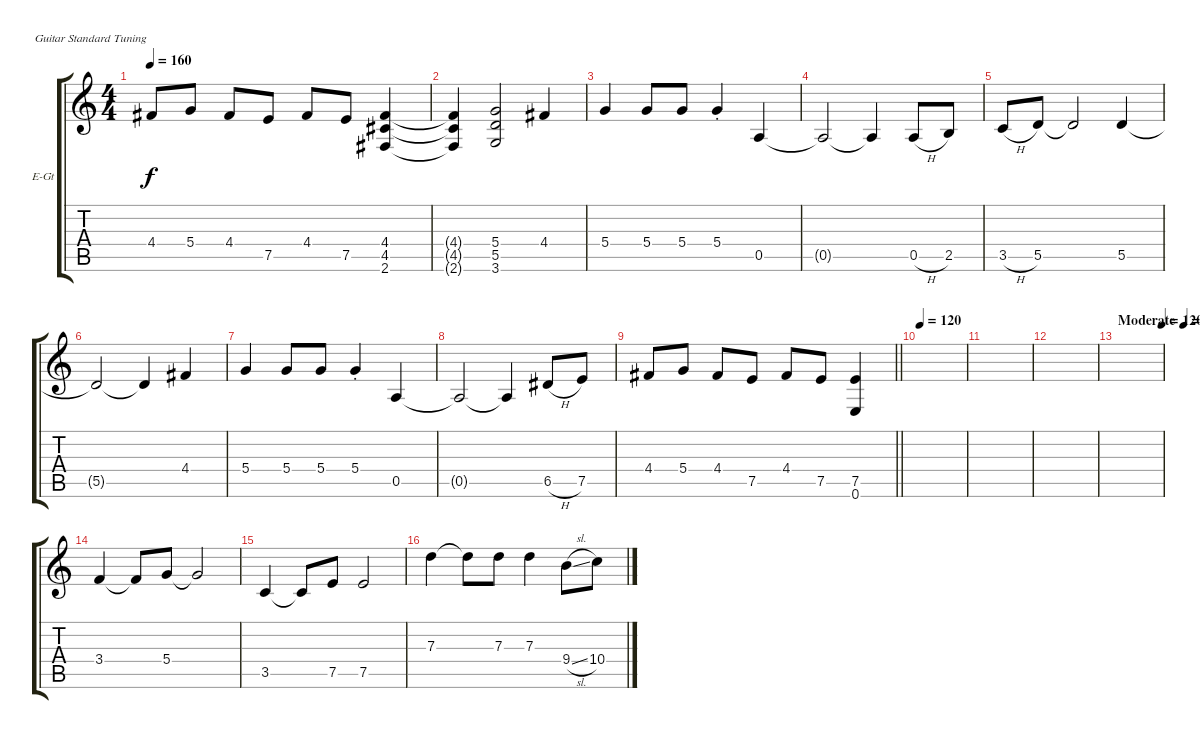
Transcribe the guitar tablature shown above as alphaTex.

\bracketExtendMode groupsimilarinstruments
\firstSystemTrackNameOrientation horizontal
\otherSystemsTrackNameOrientation horizontal
\track ("Electric guitar 2" "E-Gt") {instrument overdrivenguitar}
\staff {score tabs}
\tuning (E4 B3 G3 D3 A2 E2)
\ts (4 4)
\tempo 160
\clef g2
\scale
0.333333
\ks c
4.4.8{dy f} 5.4.8 4.4.8 7.5.8 4.4.8 7.5.8 (4.4 4.5 2.6).4 |
\scale
0.333333 (4.4{t} 4.5{t} 2.6{t}).4 (5.4 5.5 3.6).2 4.4.4 |
\scale
0.333333 5.4.4 5.4.8 5.4.8 5.4{st}.4 0.5.4 |
\scale
0.333333 0.5{t}.2 0.5{t}.4 0.5{h}.8 2.5.8 |
\scale
0.333333 3.5{h}.8 5.5.8 5.5{t}.2 5.5.4 |
\scale
0.333333 5.5{t}.2 5.5{t}.4 4.4.4 |
\scale
0.333333 5.4.4 5.4.8 5.4.8 5.4{st}.4 0.5.4 |
\scale
0.333333 0.5{t}.2 0.5{t}.4 6.5{h}.8 7.5.8 |
\scale
0.333333
\barLineRight lightlight
4.4.8 5.4.8 4.4.8 7.5.8 4.4.8 7.5.8 (7.5 0.6).4 |
\tempo 120
\scale
0.333333 |
\scale
0.333333 |
\scale
0.333333 |
\tempo (80 "Moderate")
\tempo (120.452 0.99375)
\scale
0.333333 |
\scale
0.333333 3.4.4 3.4{t}.8 5.4.8 5.4{t}.2 |
\scale
0.333333 3.5.4 3.5{t}.8 7.5.8 7.5.2 |
\scale
0.333333 7.3.4 7.3{t}.8 7.3.8 7.3.4 9.4{sl}.8 10.4.8
